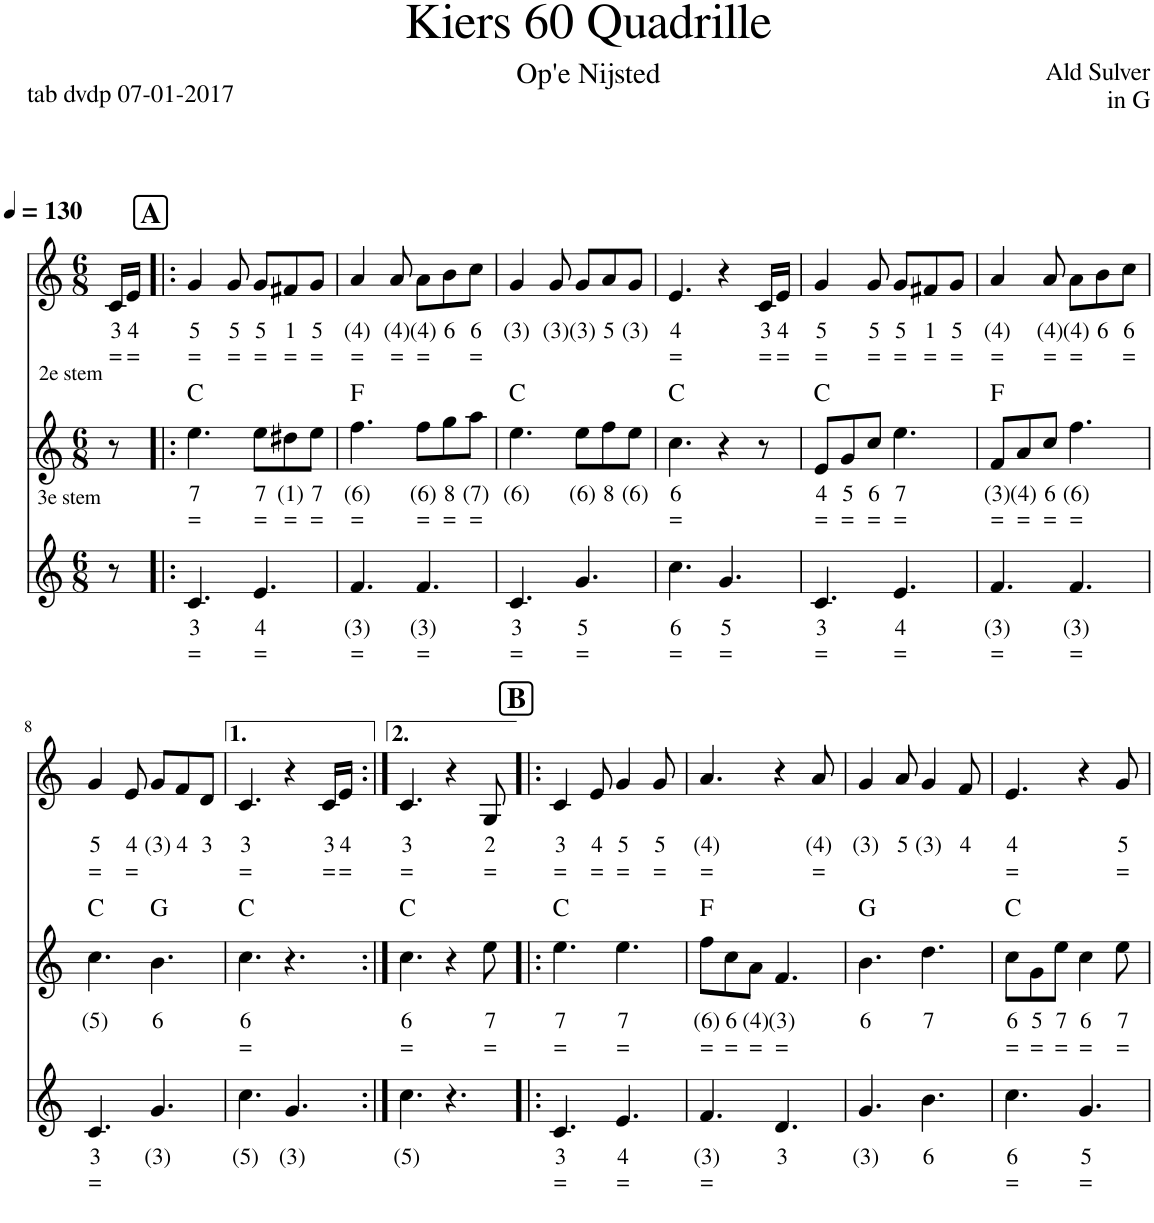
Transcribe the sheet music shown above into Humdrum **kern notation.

**kern	**text	**text	**kern	**text	**text	**harte	**kern	**text	**text
*part3	*part3	*part3	*part2	*part2	*part2	*part2	*part1	*part1	*part1
*staff3	*staff3	*staff3	*staff2	*staff2	*staff2	*	*staff1	*staff1	*staff1
*I"Stem	*	*	*I"Stem	*	*	*	*I"Stem	*	*
*clefG2	*	*	*clefG2	*	*	*	*clefG2	*	*
*k[]	*	*	*k[]	*	*	*	*k[]	*	*
*M6/8	*	*	*M6/8	*	*	*	*M6/8	*	*
*MM130	*	*	*MM130	*	*	*	*MM130	*	*
=1	=1	=1	=1	=1	=1	=1	=1	=1	=1
!	!	!	!LO:TX:a:t=2e stem	!	!	!	!	!	!
!LO:TX:a:t=3e stem	!	!	!	!	!	!	!	!	!
!	!	!	!	!	!	!	!	!LO:LY:b	!LO:LY:b
8r	.	.	8r	.	.	.	16c/LL	3	=
!	!	!	!	!	!	!	!	!LO:LY:b	!LO:LY:b
.	.	.	.	.	.	.	16e/JJ	4	=
!!LO:REH:place=s1:a:B:cj:fs=14:t=A
=2!|:	=2!|:	=2!|:	=2!|:	=2!|:	=2!|:	=2!|:	=2!|:	=2!|:	=2!|:
!	!LO:LY:b	!LO:LY:b	!	!LO:LY:b	!LO:LY:b	!	!	!LO:LY:b	!LO:LY:b
4.c/	3	=	4.ee\	7	=	C:maj	4g/	5	=
!	!	!	!	!	!	!	!	!LO:LY:b	!LO:LY:b
.	.	.	.	.	.	.	8g/	5	=
!	!LO:LY:b	!LO:LY:b	!	!LO:LY:b	!LO:LY:b	!	!	!LO:LY:b	!LO:LY:b
4.e/	4	=	8ee\L	7	=	.	8g/L	5	=
!	!	!	!	!LO:LY:b	!LO:LY:b	!	!	!LO:LY:b	!LO:LY:b
.	.	.	8dd#X\	(1)	=	.	8f#X/	1	=
!	!	!	!	!LO:LY:b	!LO:LY:b	!	!	!LO:LY:b	!LO:LY:b
.	.	.	8ee\J	7	=	.	8g/J	5	=
=3	=3	=3	=3	=3	=3	=3	=3	=3	=3
!	!LO:LY:b	!LO:LY:b	!	!LO:LY:b	!LO:LY:b	!	!	!LO:LY:b	!LO:LY:b
4.f/	(3)	=	4.ff\	(6)	=	F:maj	4a/	(4)	=
!	!	!	!	!	!	!	!	!LO:LY:b	!LO:LY:b
.	.	.	.	.	.	.	8a/	(4)	=
!	!LO:LY:b	!LO:LY:b	!	!LO:LY:b	!LO:LY:b	!	!	!LO:LY:b	!LO:LY:b
4.f/	(3)	=	8ff\L	(6)	=	.	8a\L	(4)	=
!	!	!	!	!LO:LY:b	!LO:LY:b	!	!	!LO:LY:b	!
.	.	.	8gg\	8	=	.	8b\	6	.
!	!	!	!	!LO:LY:b	!LO:LY:b	!	!	!LO:LY:b	!LO:LY:b
.	.	.	8aa\J	(7)	=	.	8cc\J	6	=
=4	=4	=4	=4	=4	=4	=4	=4	=4	=4
!	!LO:LY:b	!LO:LY:b	!	!LO:LY:b	!	!	!	!LO:LY:b	!
4.c/	3	=	4.ee\	(6)	.	C:maj	4g/	(3)	.
!	!	!	!	!	!	!	!	!LO:LY:b	!
.	.	.	.	.	.	.	8g/	(3)	.
!	!LO:LY:b	!LO:LY:b	!	!LO:LY:b	!	!	!	!LO:LY:b	!
4.g/	5	=	8ee\L	(6)	.	.	8g/L	(3)	.
!	!	!	!	!LO:LY:b	!	!	!	!LO:LY:b	!
.	.	.	8ff\	8	.	.	8a/	5	.
!	!	!	!	!LO:LY:b	!	!	!	!LO:LY:b	!
.	.	.	8ee\J	(6)	.	.	8g/J	(3)	.
=5	=5	=5	=5	=5	=5	=5	=5	=5	=5
!	!LO:LY:b	!LO:LY:b	!	!LO:LY:b	!LO:LY:b	!	!	!LO:LY:b	!LO:LY:b
4.cc\	6	=	4.cc\	6	=	C:maj	4.e/	4	=
!	!LO:LY:b	!LO:LY:b	!	!	!	!	!	!	!
4.g/	5	=	4r	.	.	.	4r	.	.
!	!	!	!	!	!	!	!	!LO:LY:b	!LO:LY:b
.	.	.	8r	.	.	.	16c/LL	3	=
!	!	!	!	!	!	!	!	!LO:LY:b	!LO:LY:b
.	.	.	.	.	.	.	16e/JJ	4	=
=6	=6	=6	=6	=6	=6	=6	=6	=6	=6
!	!LO:LY:b	!LO:LY:b	!	!LO:LY:b	!LO:LY:b	!	!	!LO:LY:b	!LO:LY:b
4.c/	3	=	8e/L	4	=	C:maj	4g/	5	=
!	!	!	!	!LO:LY:b	!LO:LY:b	!	!	!	!
.	.	.	8g/	5	=	.	.	.	.
!	!	!	!	!LO:LY:b	!LO:LY:b	!	!	!LO:LY:b	!LO:LY:b
.	.	.	8cc/J	6	=	.	8g/	5	=
!	!LO:LY:b	!LO:LY:b	!	!LO:LY:b	!LO:LY:b	!	!	!LO:LY:b	!LO:LY:b
4.e/	4	=	4.ee\	7	=	.	8g/L	5	=
!	!	!	!	!	!	!	!	!LO:LY:b	!LO:LY:b
.	.	.	.	.	.	.	8f#X/	1	=
!	!	!	!	!	!	!	!	!LO:LY:b	!LO:LY:b
.	.	.	.	.	.	.	8g/J	5	=
=7	=7	=7	=7	=7	=7	=7	=7	=7	=7
!	!LO:LY:b	!LO:LY:b	!	!LO:LY:b	!LO:LY:b	!	!	!LO:LY:b	!LO:LY:b
4.f/	(3)	=	8f/L	(3)	=	F:maj	4a/	(4)	=
!	!	!	!	!LO:LY:b	!LO:LY:b	!	!	!	!
.	.	.	8a/	(4)	=	.	.	.	.
!	!	!	!	!LO:LY:b	!LO:LY:b	!	!	!LO:LY:b	!LO:LY:b
.	.	.	8cc/J	6	=	.	8a/	(4)	=
!	!LO:LY:b	!LO:LY:b	!	!LO:LY:b	!LO:LY:b	!	!	!LO:LY:b	!LO:LY:b
4.f/	(3)	=	4.ff\	(6)	=	.	8a\L	(4)	=
!	!	!	!	!	!	!	!	!LO:LY:b	!
.	.	.	.	.	.	.	8b\	6	.
!	!	!	!	!	!	!	!	!LO:LY:b	!LO:LY:b
.	.	.	.	.	.	.	8cc\J	6	=
!!LO:LB:g=z
=8	=8	=8	=8	=8	=8	=8	=8	=8	=8
!	!LO:LY:b	!LO:LY:b	!	!LO:LY:b	!	!	!	!LO:LY:b	!LO:LY:b
4.c/	3	=	4.cc\	(5)	.	C:maj	4g/	5	=
!	!	!	!	!	!	!	!	!LO:LY:b	!LO:LY:b
.	.	.	.	.	.	.	8e/	4	=
!	!LO:LY:b	!	!	!LO:LY:b	!	!	!	!LO:LY:b	!
4.g/	(3)	.	4.b\	6	.	G:maj	8g/L	(3)	.
!	!	!	!	!	!	!	!	!LO:LY:b	!
.	.	.	.	.	.	.	8f/	4	.
!	!	!	!	!	!	!	!	!LO:LY:b	!
.	.	.	.	.	.	.	8d/J	3	.
=9	=9	=9	=9	=9	=9	=9	=9	=9	=9
!	!LO:LY:b	!	!	!LO:LY:b	!LO:LY:b	!	!	!LO:LY:b	!LO:LY:b
4.cc\	(5)	.	4.cc\	6	=	C:maj	4.c/	3	=
!	!LO:LY:b	!	!	!	!	!	!	!	!
4.g/	(3)	.	4.r	.	.	.	4r	.	.
!	!	!	!	!	!	!	!	!LO:LY:b	!LO:LY:b
.	.	.	.	.	.	.	16c/LL	3	=
!	!	!	!	!	!	!	!	!LO:LY:b	!LO:LY:b
.	.	.	.	.	.	.	16e/JJ	4	=
=10:|!	=10:|!	=10:|!	=10:|!	=10:|!	=10:|!	=10:|!	=10:|!	=10:|!	=10:|!
!	!LO:LY:b	!	!	!LO:LY:b	!LO:LY:b	!	!	!LO:LY:b	!LO:LY:b
4.cc\	(5)	.	4.cc\	6	=	C:maj	4.c/	3	=
4.r	.	.	4r	.	.	.	4r	.	.
!	!	!	!	!LO:LY:b	!LO:LY:b	!	!	!LO:LY:b	!LO:LY:b
.	.	.	8ee\	7	=	.	8G/	2	=
!!LO:REH:place=s1:a:B:cj:fs=14:t=B
=11!|:	=11!|:	=11!|:	=11!|:	=11!|:	=11!|:	=11!|:	=11!|:	=11!|:	=11!|:
!	!LO:LY:b	!LO:LY:b	!	!LO:LY:b	!LO:LY:b	!	!	!LO:LY:b	!LO:LY:b
4.c/	3	=	4.ee\	7	=	C:maj	4c/	3	=
!	!	!	!	!	!	!	!	!LO:LY:b	!LO:LY:b
.	.	.	.	.	.	.	8e/	4	=
!	!LO:LY:b	!LO:LY:b	!	!LO:LY:b	!LO:LY:b	!	!	!LO:LY:b	!LO:LY:b
4.e/	4	=	4.ee\	7	=	.	4g/	5	=
!	!	!	!	!	!	!	!	!LO:LY:b	!LO:LY:b
.	.	.	.	.	.	.	8g/	5	=
=12	=12	=12	=12	=12	=12	=12	=12	=12	=12
!	!LO:LY:b	!LO:LY:b	!	!LO:LY:b	!LO:LY:b	!	!	!LO:LY:b	!LO:LY:b
4.f/	(3)	=	8ff\L	(6)	=	F:maj	4.a/	(4)	=
!	!	!	!	!LO:LY:b	!LO:LY:b	!	!	!	!
.	.	.	8cc\	6	=	.	.	.	.
!	!	!	!	!LO:LY:b	!LO:LY:b	!	!	!	!
.	.	.	8a\J	(4)	=	.	.	.	.
!	!LO:LY:b	!	!	!LO:LY:b	!LO:LY:b	!	!	!	!
4.d/	3	.	4.f/	(3)	=	.	4r	.	.
!	!	!	!	!	!	!	!	!LO:LY:b	!LO:LY:b
.	.	.	.	.	.	.	8a/	(4)	=
=13	=13	=13	=13	=13	=13	=13	=13	=13	=13
!	!LO:LY:b	!	!	!LO:LY:b	!	!	!	!LO:LY:b	!
4.g/	(3)	.	4.b\	6	.	G:maj	4g/	(3)	.
!	!	!	!	!	!	!	!	!LO:LY:b	!
.	.	.	.	.	.	.	8a/	5	.
!	!LO:LY:b	!	!	!LO:LY:b	!	!	!	!LO:LY:b	!
4.b\	6	.	4.dd\	7	.	.	4g/	(3)	.
!	!	!	!	!	!	!	!	!LO:LY:b	!
.	.	.	.	.	.	.	8f/	4	.
=14	=14	=14	=14	=14	=14	=14	=14	=14	=14
!	!LO:LY:b	!LO:LY:b	!	!LO:LY:b	!LO:LY:b	!	!	!LO:LY:b	!LO:LY:b
4.cc\	6	=	8cc\L	6	=	C:maj	4.e/	4	=
!	!	!	!	!LO:LY:b	!LO:LY:b	!	!	!	!
.	.	.	8g\	5	=	.	.	.	.
!	!	!	!	!LO:LY:b	!LO:LY:b	!	!	!	!
.	.	.	8ee\J	7	=	.	.	.	.
!	!LO:LY:b	!LO:LY:b	!	!LO:LY:b	!LO:LY:b	!	!	!	!
4.g/	5	=	4cc\	6	=	.	4r	.	.
!	!	!	!	!LO:LY:b	!LO:LY:b	!	!	!LO:LY:b	!LO:LY:b
.	.	.	8ee\	7	=	.	8g/	5	=
=	=	=	=	=	=	=	=	=	=
*-	*-	*-	*-	*-	*-	*-	*-	*-	*-
